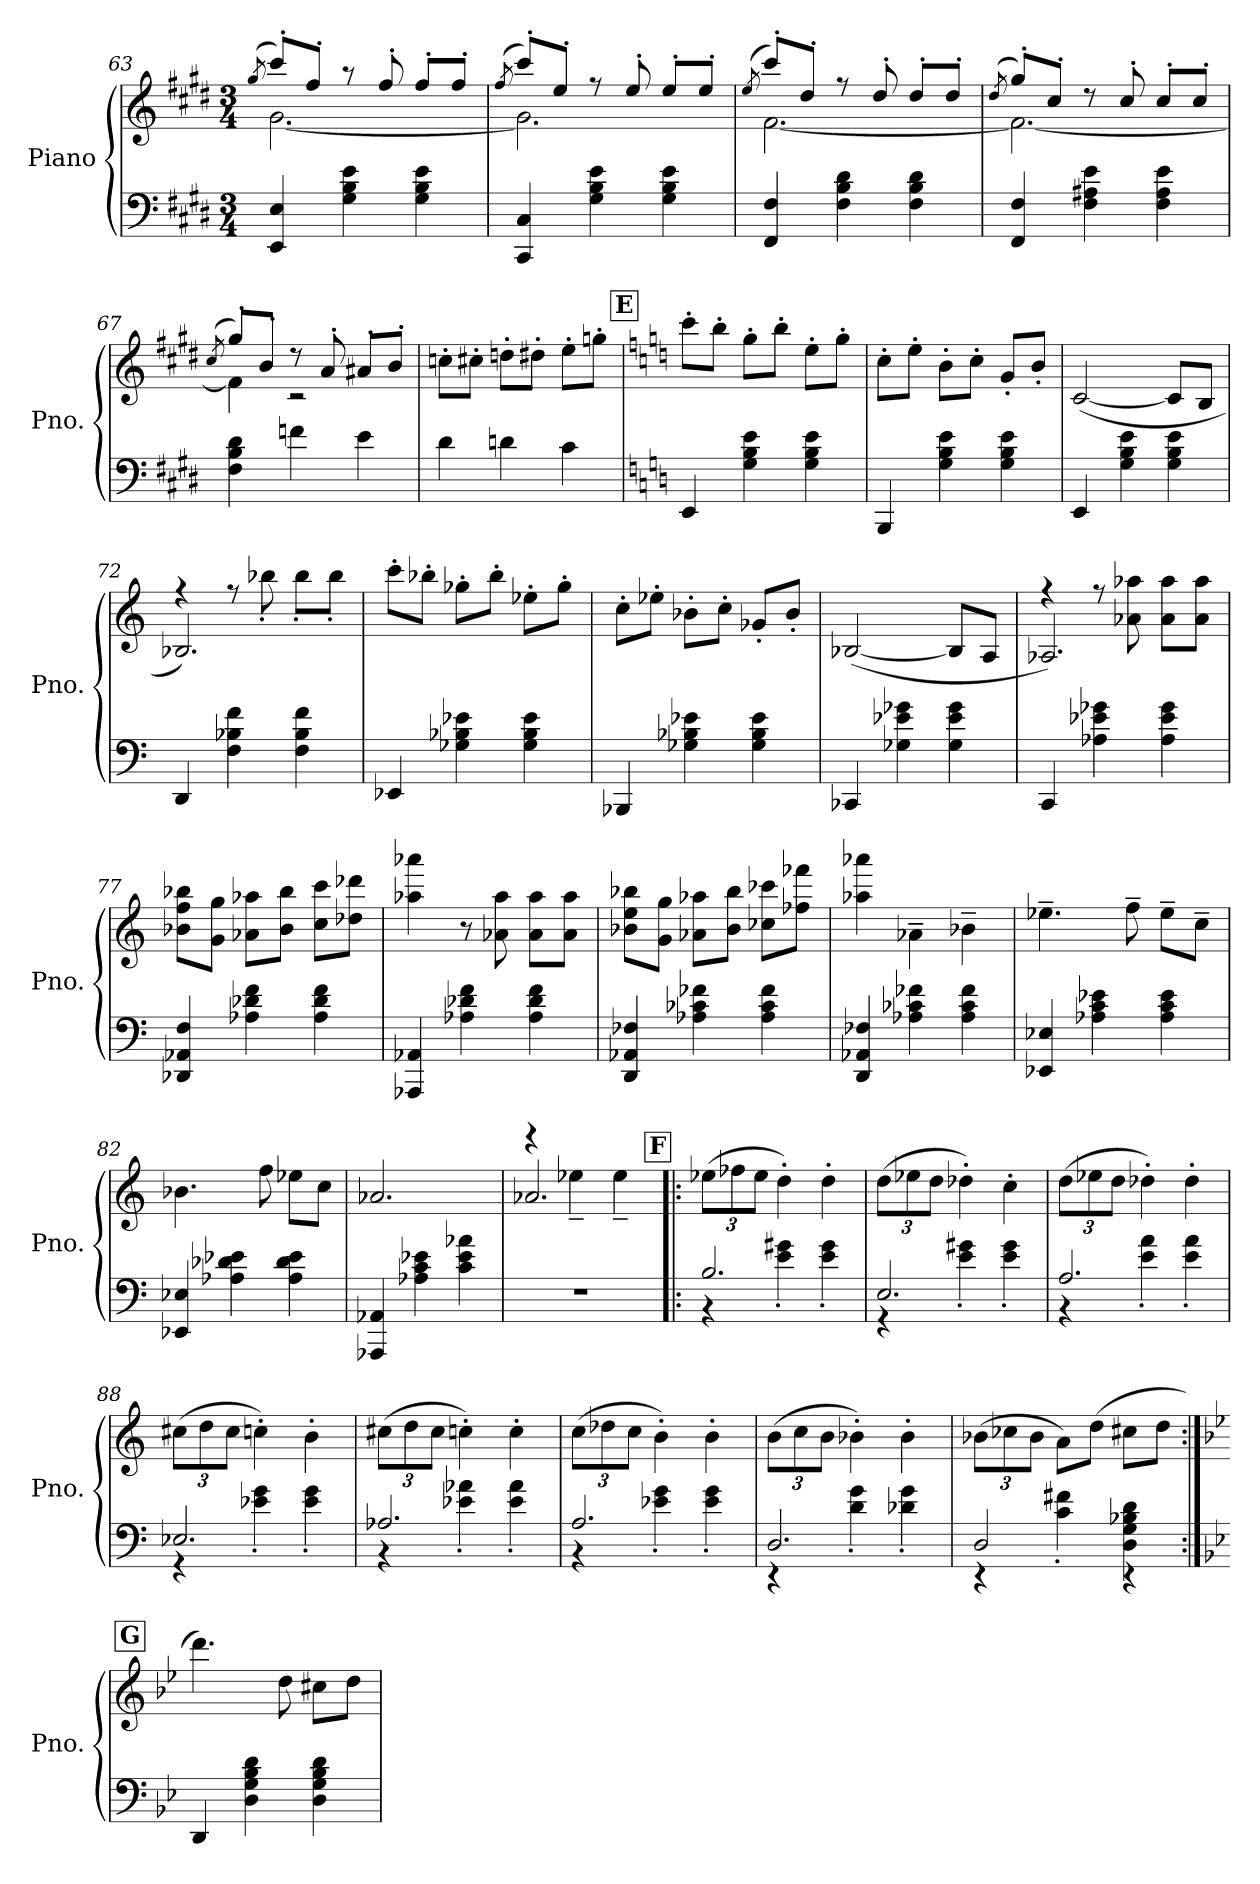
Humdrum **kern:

**kern	**kern
*part1	*part1
*staff2	*staff1
*I"Piano	*
*I'Pno.	*
*clefF4	*clefG2
*k[f#c#g#d#]	*k[f#c#g#d#]
*M3/4	*M3/4
=63	=63
.	(<8qgg#/
*	*^
4EE/ 4E/	8ccc#'/L)	[2.g#\
.	8ff#'/J	.
4G#\ 4B\ 4e\	8r	.
.	8ff#'/	.
4G#\ 4B\ 4e\	8ff#'/L	.
.	8ff#'/J	.
=64	=64	=64
.	(<8qff#/	.
4CC#/ 4C#/	8ccc#'/L)	2.g#\]
.	8ee'/J	.
4G#\ 4B\ 4e\	8r	.
.	8ee'/	.
4G#\ 4B\ 4e\	8ee'/L	.
.	8ee'/J	.
=65	=65	=65
.	(<8qee/	.
4FF#/ 4F#/	8ccc#'/L)	[2.f#\
.	8dd#'/J	.
4F#\ 4B\ 4d#\	8r	.
.	8dd#'/	.
4F#\ 4B\ 4d#\	8dd#'/L	.
.	8dd#'/J	.
=66	=66	=66
.	(<8qdd#/	.
4FF#/ 4F#/	8gg#'/L)	2.f#\_
.	8cc#'/J	.
4F#\ 4A#X\ 4e\	8r	.
.	8cc#'/	.
4F#\ 4A#\ 4e\	8cc#'/L	.
.	8cc#'/J	.
=67	=67	=67
.	(<8qcc#/	.
4F#\ 4B\ 4d#\	8gg#'/L)	4f#\]
.	8b'/J	.
4fn\	8r	2r
.	8a'/	.
4e\	8a#X'/L	.
.	8b'/J	.
*	*v	*v
!!LO:LB:g=z
=68	=68
4d#\	8ccn'\L
.	8cc#X'\J
4dn\	8ddn'\L
.	8dd#X'\J
4c#\	8ee'\L
.	8ggn'\J
!!LO:REH:place=s1:a:B:fs=14:t=E
=69	=69
*k[]	*k[]
4EE/	8ccc'\L
.	8bb'\J
4G\ 4B\ 4e\	8gg'\L
.	8bb'\J
4G\ 4B\ 4e\	8ee'\L
.	8gg'\J
=70	=70
4BBB/	8cc'\L
.	8ee'\J
4G\ 4B\ 4e\	8b'\L
.	8cc'\J
4G\ 4B\ 4e\	8g'/L
.	8b'/J
=71	=71
4EE/	(>[2c/
4G\ 4B\ 4e\	.
4G\ 4B\ 4e\	8c/L]
.	8B/J
=72	=72
*	*^
4DD/	2.B-X/)	4rff
4F\ 4B-X\ 4f\	.	8rff
.	.	8bb-X'\
4F\ 4B-\ 4f\	.	8bb-'\L
.	.	8bb-'\J
*	*v	*v
=73	=73
4EE-X/	8ccc'\L
.	8bb-X'\J
4G-X\ 4B-X\ 4e-X\	8gg-X'\L
.	8bb-'\J
4G-\ 4B-\ 4e-\	8ee-X'\L
.	8gg-'\J
=74	=74
4BBB-X/	8cc'\L
.	8ee-X'\J
4G-X\ 4B-X\ 4e-X\	8b-X'\L
.	8cc'\J
4G-\ 4B-\ 4e-\	8g-X'/L
.	8b-'/J
!!LO:LB:g=z
=75	=75
4CC-X/	(>[2B-X/
4G-X\ 4e-X\ 4g-X\	.
4G-\ 4e-\ 4g-\	8B-/L]
.	8A/J
=76	=76
*	*^
4CC/	2.A-X/)	4rff
4A-X\ 4e-X\ 4g-X\	.	8rff
.	.	8a-X\ 8aa-X\
4A-\ 4e-\ 4g-\	.	8a-\ 8aa-\L
.	.	8a-\ 8aa-\J
*	*v	*v
=77	=77
4DD-X/ 4AA-X/ 4F/	8b-X\ 8ff\ 8bb-X\L
.	8g\ 8gg\J
4A-X\ 4d-X\ 4f\	8a-X\ 8aa-X\L
.	8b-\ 8bb-\J
4A-\ 4d-\ 4f\	8cc\ 8ccc\L
.	8dd-X\ 8ddd-X\J
=78	=78
4AAA-X/ 4AA-X/	4aa-X\ 4aaa-X\
4A-X\ 4d-X\ 4f\	8r
.	8a-X\ 8aa-\
4A-\ 4d-\ 4f\	8a-\ 8aa-\L
.	8a-\ 8aa-\J
=79	=79
4DD/ 4AA-X/ 4F-X/	8b-X\ 8ee\ 8bb-X\L
.	8g\ 8gg\J
4A-X\ 4c-X\ 4f-X\	8a-X\ 8aa-X\L
.	8b-\ 8bb-\J
4A-\ 4c-\ 4f-\	8cc-X\ 8ccc-X\L
.	8ff-X\ 8fff-X\J
=80	=80
4DD/ 4AA-X/ 4F-X/	4aa-X\ 4aaa-X\
4A-X\ 4c-X\ 4f-X\	4a-X~\
4A-\ 4c-\ 4f-\	4b-X~\
=81	=81
4EE-X/ 4E-X/	4.ee-X~\
4A-X\ 4c\ 4e-X\	.
.	8ff~\
4A-\ 4c\ 4e-\	8ee-~\L
.	8cc~\J
!!LO:LB:g=z
=82	=82
4EE-X/ 4E-X/	4.b-X\
4A-X\ 4d-X\ 4e-X\	.
.	8ff\
4A-\ 4d-\ 4e-\	8ee-X\L
.	8cc\J
=83	=83
4AAA-X/ 4AA-X/	2.a-X/
4A-X\ 4c\ 4e-X\	.
4c\ 4e-\ 4a-X\	.
=84	=84
*	*^
2.r	2.a-X/	4reee
.	.	4ee-X~\
.	.	4ee-~\
*	*v	*v
!!LO:REH:place=s1:a:B:fs=14:t=F
=85!|:	=85!|:
*^	*
*	*	*Xbrackettup
2.B/	4r	(>12ee-X\L
.	.	12ff-X\
.	.	12ee-\J
.	4e\' 4g#X\'	4dd'\)
.	4e\' 4g#\'	4dd'\
=86	=86	=86
2.E/	4r	(>12dd\L
.	.	12ee-X\
.	.	12dd\J
.	4e\' 4g#X\'	4dd-X'\)
.	4e\' 4g#\'	4cc'\
=87	=87	=87
2.A/	4r	(>12dd\L
.	.	12ee-X\
.	.	12dd\J
.	4e\' 4a\'	4dd-X'\)
.	4e\' 4a\'	4dd-'\
=88	=88	=88
2.E-X/	4r	(>12cc#X\L
.	.	12dd\
.	.	12cc#\J
.	4e-X\' 4g\'	4ccn'\)
.	4e-\' 4g\'	4b'\
=89	=89	=89
2.A-X/	4r	(>12cc#X\L
.	.	12dd\
.	.	12cc#\J
.	4e-X\' 4a-X\'	4ccn'\)
.	4e-\' 4a-\'	4cc'\
=90	=90	=90
2.A/	4r	(>12cc\L
.	.	12dd-X\
.	.	12cc\J
.	4e-X\' 4g\'	4b'\)
.	4e-\' 4g\'	4b'\
!!LO:LB:g=z
=91	=91	=91
2.D/	4r	(>12b\L
.	.	12cc\
.	.	12b\J
.	4d\' 4g\'	4b-X'\)
.	4d-X\' 4g\'	4b-'\
=92	=92	=92
2D/	4r	(>12b-X\L
.	.	12cc-X\
.	.	12b-\J
.	4c\' 4f#X\'	8a\L)
.	.	(>8dd\J
4D\ 4G\ 4B-X\ 4d\	4r	8cc#X\L
.	.	8dd\J
*v	*v	*
!!LO:REH:place=s1:a:B:fs=14:t=G
=93:|!	=93:|!
*k[b-e-]	*k[b-e-]
4DD/	4.ddd\)
4D\ 4G\ 4B-\ 4d\	.
.	8dd\
4D\ 4G\ 4B-\ 4d\	8cc#X\L
.	8dd\J
=	=
*-	*-
